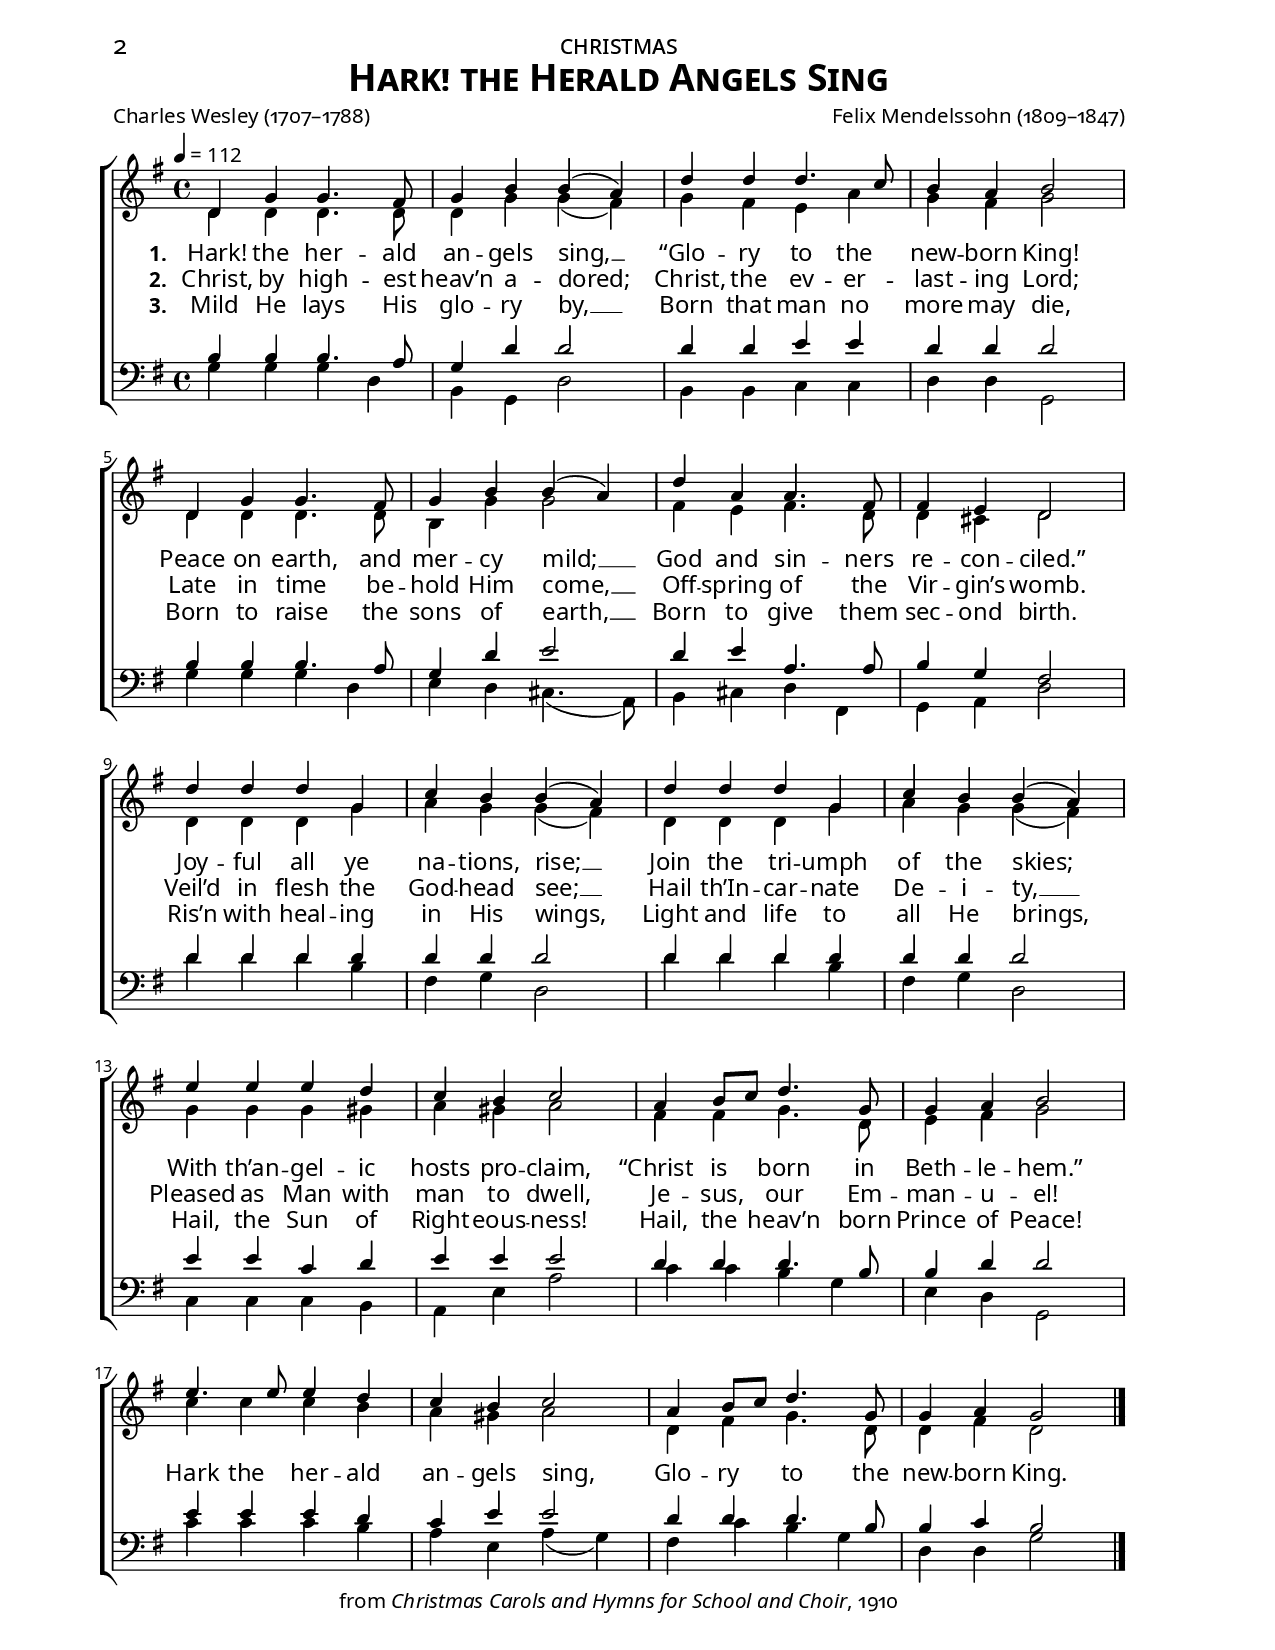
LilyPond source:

\version "2.14.2"
\include "util.ly"
\header {
  title = \markup{\override #'(font-name . "Garamond Premier Pro Semibold"){ \abs-fontsize #18 \smallCapsOldStyle"Hark! the Herald Angels Sing"}}
  poet = \markup\oldStyleNum"Charles Wesley (1707–1788)"
  composer = \markup\oldStyleNum"Felix Mendelssohn (1809–1847)"
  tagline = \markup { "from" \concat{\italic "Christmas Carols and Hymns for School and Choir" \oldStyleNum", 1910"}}
}
\paper {
  paper-height = 11\in
  paper-width = 8.5\in
  indent = 0\in
  %system-system-spacing = #'((basic-distance . 10) (padding . 0))
  system-system-spacing =
    #'((basic-distance . 0)
       (minimum-distance . 0)
       (padding . 0)
       (stretchability . 100))
  ragged-last-bottom = ##f
  ragged-bottom = ##f
  two-sided = ##t
  inner-margin = 1\in
  outer-margin = 0.75\in
  top-margin = 0.26\in
  bottom-margin = 0.25\in
  first-page-number = #002
  print-first-page-number = ##t
  headerLine = \markup{\override #'(font-name . "Garamond Premier Pro") \smallCapsOldStyle"christmas"}
  oddHeaderMarkup = \markup\fill-line{
     \override #'(font-name . "Garamond Premier Pro")\abs-fontsize #12.5
     \combine 
        \fill-line{"" \on-the-fly #print-page-number-check-first
        \oldStylePageNum""
        }
        \fill-line{\headerLine}
  }
  evenHeaderMarkup = \markup {
     \override #'(font-name . "Garamond Premier Pro")\abs-fontsize #12.5
     \combine
        \on-the-fly #print-page-number-check-first
        \oldStylePageNum""
        \fill-line{\headerLine}
  }
}
#(set-global-staff-size 18) \paper{ #(define fonts (make-pango-font-tree "Garamond Premier Pro" "Garamond Premier Pro" "Garamond Premier Pro" (/ 18 20))) }
global = {
  \key g \major
  \time 4/4
  \autoBeamOff
  \override DynamicLineSpanner #'staff-padding = #0.0
  \override DynamicLineSpanner #'Y-extent = #'(-0.5 . 1)
}

sopMusic = \relative c' {
  \tempo 4 = 112
  d4 g g4. fis8 |
  g4 b b( a) |
  d d d4. c8 |
  b4 a b2 |
  
  d,4 g g4. fis8 |
  g4 b b( a) |
  d a a4. fis8 |
  fis4 e d2 |
  
  d'4 d d g, |
  c b b( a) |
  d d d g, |
  c b b( a) |
  
  e' e e d |
  c b c2 |
  a4 b8[ c] d4. g,8 |
  g4 a b2 | \break
  
  e4. e8 e4 d |
  c b c2 |
  a4 b8[ c] d4. g,8 |
  g4 a g2 \bar "|."
}
sopWords = \lyricmode {
  
}

altoMusic = \relative c' {
  d4 d d4. d8 |
  d4 g g( fis) |
  g fis e a |
  g fis g2 |
  
  d4 d d4. d8 |
  b4 g' g2 |
  fis4 e fis4. d8 |
  d4 cis d2 |
  
  d4 d d g |
  a g g( fis) |
  d d d g |
  a g g( fis) |
  
  g g g gis |
  a gis a2 |
  fis4 fis g4. d8 |
  e4 fis g2 |
  
  c4 c c b |
  a gis a2 |
  d,4 fis g4. d8 |
  d4 fis d2 \bar "|."
}
altoWords = \lyricmode {
  \dropLyricsVII
  \set stanza = #"1. "
  \set associatedVoice = "altos"
  Hark! the her -- ald an -- gels sing, __ “Glo -- ry to the new -- born King!
  \unset associatedVoice
  Peace on earth, and
  \set associatedVoice = "basses"
  mer -- cy mild; __
  \unset associatedVoice
  God and sin -- ners re -- con -- ciled.”
  Joy -- ful all ye na -- tions, rise; __
  Join the tri -- umph of the skies;
  With th’an -- gel -- ic hosts pro -- claim,
  “Christ is born in Beth -- le -- hem.”
  
  \dropLyricsV
  \set associatedVoice = "basses"
  Hark the her -- ald
  an -- gels sing,
  \unset associatedVoice
  Glo -- ry to the new -- born King.
}
altoWordsII = \lyricmode {
  \dropLyricsVII
  \set stanza = #"2. "
  \set associatedVoice = "altos"
  Christ, by high -- est heav’n a -- dored; Christ, the ev -- er -- last -- ing Lord;
  \unset associatedVoice
  Late in time be -- hold
  \set associatedVoice = "basses"
  Him come, __
  \unset associatedVoice
  Off -- spring of the Vir -- gin’s womb.
  Veil’d in flesh the God -- head see; __
  Hail th’In -- car -- nate De -- i -- ty, __
  Pleased as Man with man to dwell, Je -- sus, our Em -- man -- u -- el!
}
altoWordsIII = \lyricmode {
  \dropLyricsVII
  \set stanza = #"3. "
  \set associatedVoice = "altos"
  Mild He lays His glo -- ry by, __
  Born that man no more may die,
  \unset associatedVoice
  Born to raise the
  \set associatedVoice = "basses"
  sons of earth, __
  \unset associatedVoice
  Born to give them sec -- ond birth.
  Ris’n with heal -- ing in His wings,
  Light and life to all He brings,
  Hail, the Sun of Right -- eous -- ness!
  Hail, the heav’n born Prince of Peace!
}
altoWordsIV = \lyricmode {
  
}

tenorMusic = \relative c' {
  b4 b b4. a8 |
  g4 d' d2 |
  d4 d e e |
  d d d2 |
  
  b4 b b4. a8 |
  g4 d' e2 |
  d4 e a,4. a8 |
  b4 g fis2 |
  
  d'4 d d d |
  d d d2 |
  d4 d d d |
  d d d2 |
  
  e4 e c d |
  e e e2 |
  d4 d d4. b8 |
  b4 d d2 |
  
  e4 e e d |
  c e e2 |
  d4 d d4. b8 |
  b4 c b2 \bar "|."
}
tenorWords = \lyricmode {

}

bassMusic = \relative c' {
  g4 g g d |
  b g d'2 |
  b4 b c c |
  d d g,2 |
  
  g'4 g g d |
  e d cis4.( a8) |
  b4 cis d fis, |
  g a d2 |
  
  d'4 d d b |
  fis g d2 |
  d'4 d d b |
  fis g d2 |
  
  c4 c c b |
  a e' a2 |
  c4 c b g |
  e d g,2 |
  
  c'4 c c b |
  a e a( g) |
  fis c' b g |
  d d g2 \bar "|."
}
bassWords = \lyricmode {

}

\score {
  <<
   \new ChoirStaff <<
%    \new Lyrics = sopranos \with { \override VerticalAxisGroup #'nonstaff-relatedstaff-spacing = #'((basic-distance . 1)) }
    \new Staff = women <<
      \new Voice = "sopranos" { \voiceOne << \global \sopMusic >> }
      \new Voice = "altos" { \voiceTwo << \global \altoMusic >> }
    >>
    \new Lyrics \with { alignAboveContext = #"women" \override VerticalAxisGroup #'nonstaff-relatedstaff-spacing = #'((basic-distance . 1))} \lyricsto "sopranos" \sopWords
   \new Staff = men <<
      \clef bass
      \new Voice = "tenors" { \voiceOne << \global \tenorMusic >> }
      \new Voice = "basses" { \voiceTwo << \global \bassMusic >> }
    >>
    \new Lyrics = "altosIV"  \with { alignBelowContext = #"women" \override VerticalAxisGroup #'nonstaff-relatedstaff-spacing = #'((basic-distance . 1))} \lyricsto "altos" \altoWordsIV
    \new Lyrics = "altosIII"  \with { alignBelowContext = #"women" \override VerticalAxisGroup #'nonstaff-relatedstaff-spacing = #'((basic-distance . 1))} \lyricsto "altos" \altoWordsIII
    \new Lyrics = "altosII"  \with { alignBelowContext = #"women" \override VerticalAxisGroup #'nonstaff-relatedstaff-spacing = #'((basic-distance . 1))} \lyricsto "altos" \altoWordsII
    \new Lyrics = "altos"  \with { alignBelowContext = #"women" \override VerticalAxisGroup #'nonstaff-relatedstaff-spacing = #'((basic-distance . 1))} \lyricsto "altos" \altoWords
    \new Lyrics \with { alignAboveContext = #"men" \override VerticalAxisGroup #'nonstaff-relatedstaff-spacing = #'((basic-distance . 1)) } \lyricsto "tenors" \tenorWords
    \new Lyrics \with { alignBelowContext = #"men" \override VerticalAxisGroup #'nonstaff-relatedstaff-spacing = #'((basic-distance . 1)) } \lyricsto "basses" \bassWords
  >>
%    \new PianoStaff << \new Staff { \new Voice { \pianoRH } } \new Staff { \clef "bass" \pianoLH } >>
  >>
  \layout {
  \context {
    \Lyrics
    \override LyricText #'font-size = #1.3
  }
    \context {
      \Score
      %\override SpacingSpanner #'base-shortest-duration = #(ly:make-moment 1 8)
      %\override SpacingSpanner #'common-shortest-duration = #(ly:make-moment 1 4)
    }
    \context {
      % Remove all empty staves
      % \Staff \RemoveEmptyStaves \override VerticalAxisGroup #'remove-first = ##t
    }
    \context {
      \Lyrics
      \override LyricText #'X-offset = #center-on-word
    }
  }
}

